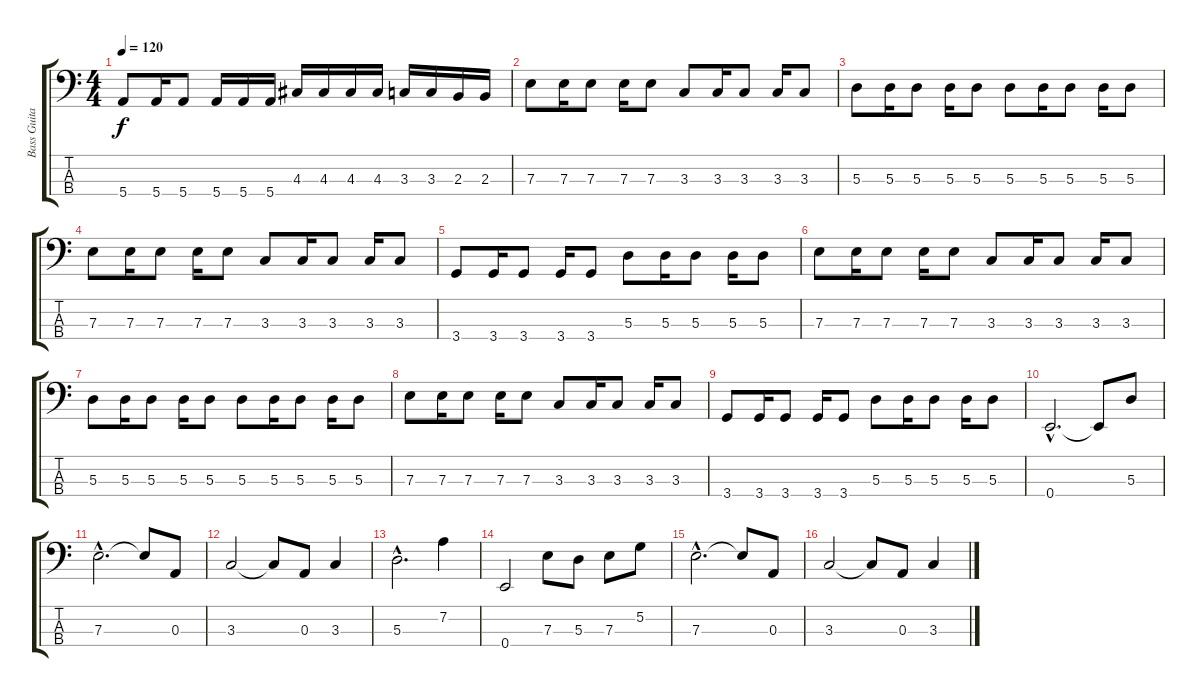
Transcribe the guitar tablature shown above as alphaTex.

\track ("Bass Guitar" "Bass Guita") {instrument synthbass1}
\staff {score tabs}
\tuning (G2 D2 A1 E1) {hide}
\ts (4 4)
\tempo 120
\clef f4
\ks c
5.4.8{dy f} 5.4.16 5.4.8 5.4.16 5.4.16 5.4.16 4.3.16 4.3.16 4.3.16 4.3.16 3.3.16 3.3.16 2.3.16 2.3.16 |
7.3.8 7.3.16 7.3.8 7.3.16 7.3.8 3.3.8 3.3.16 3.3.8 3.3.16 3.3.8 |
5.3.8 5.3.16 5.3.8 5.3.16 5.3.8 5.3.8 5.3.16 5.3.8 5.3.16 5.3.8 |
7.3.8 7.3.16 7.3.8 7.3.16 7.3.8 3.3.8 3.3.16 3.3.8 3.3.16 3.3.8 |
3.4.8 3.4.16 3.4.8 3.4.16 3.4.8 5.3.8 5.3.16 5.3.8 5.3.16 5.3.8 |
7.3.8 7.3.16 7.3.8 7.3.16 7.3.8 3.3.8 3.3.16 3.3.8 3.3.16 3.3.8 |
5.3.8 5.3.16 5.3.8 5.3.16 5.3.8 5.3.8 5.3.16 5.3.8 5.3.16 5.3.8 |
7.3.8 7.3.16 7.3.8 7.3.16 7.3.8 3.3.8 3.3.16 3.3.8 3.3.16 3.3.8 |
3.4.8 3.4.16 3.4.8 3.4.16 3.4.8 5.3.8 5.3.16 5.3.8 5.3.16 5.3.8 |
0.4{hac}.2{d} 0.4{t}.8 5.3.8 |
7.3{hac}.2{d} 7.3{t}.8 0.3.8 |
3.3.2 3.3{t}.8 0.3.8 3.3.4 |
5.3{hac}.2{d} 7.2.4 |
0.4.2 7.3.8 5.3.8 7.3.8 5.2.8 |
7.3{hac}.2{d} 7.3{t}.8 0.3.8 |
3.3.2 3.3{t}.8 0.3.8 3.3.4
